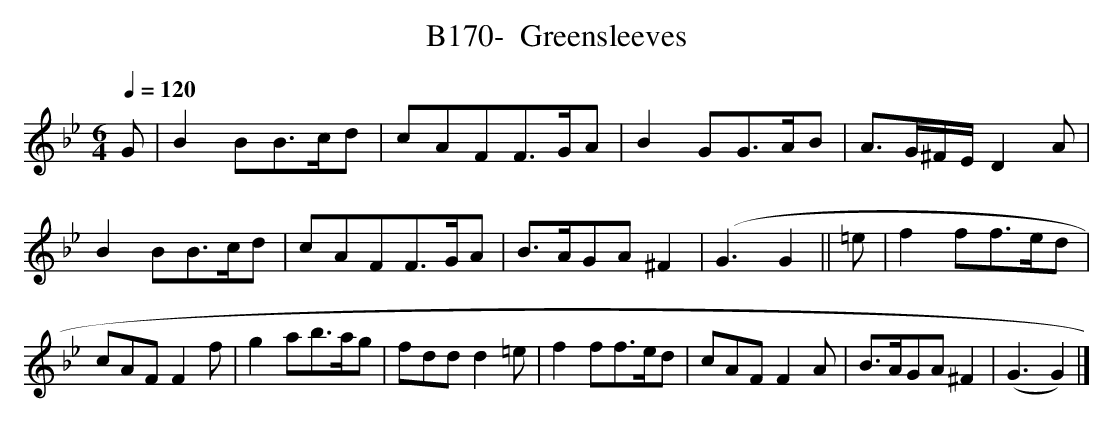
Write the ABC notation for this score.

X:1
T:B170-  Greensleeves
Q:1/4=120
M:6/4
K:Gm
G|B2BB3/2c/2d|cAFF3/2G/2A|B2GG3/2A/2B|A3/2G/2^F/2E/2D2A|\
B2BB3/2c/2d|cAFF3/2G/2A|B3/2A/2GA^F2|(G3G2||=e|\
f2ff3/2e/2d|cAFF2f|g2ab3/2a/2g|fddd2=e|\
f2ff3/2e/2d|cAFF2A|B3/2A/2GA^F2|(G3G2)|]
